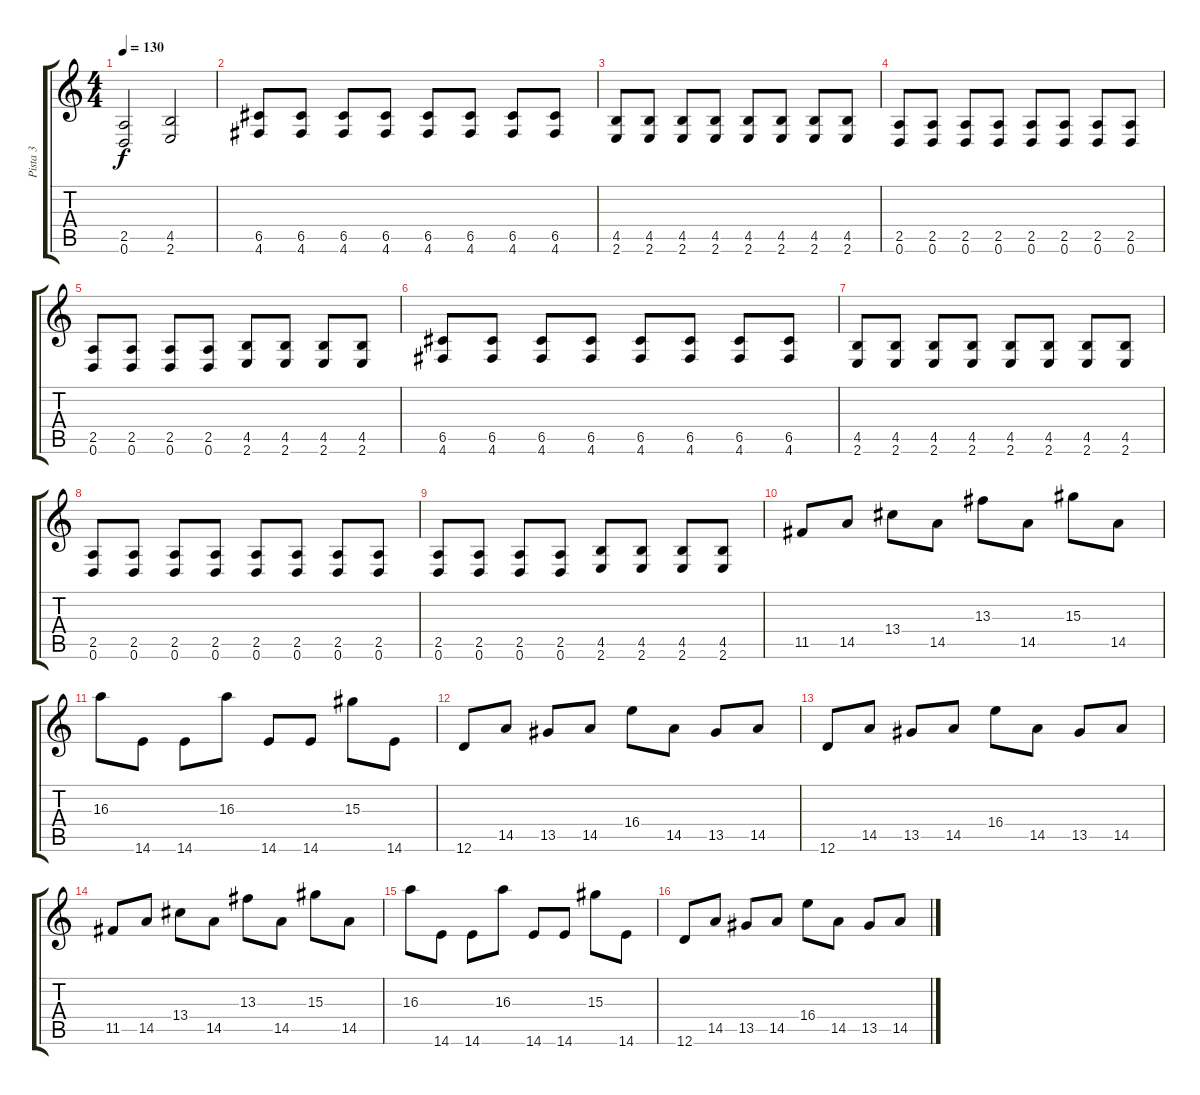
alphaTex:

\track ("Pista 3" "Pista 3") {instrument distortionguitar}
\staff {score tabs}
\tuning (D4 A3 F3 C3 G2 D2) {hide}
\ts (4 4)
\tempo 130
\clef g2
\ks c
(2.5 0.6).2{dy f} (4.5 2.6).2 |
(6.5 4.6).8 (6.5 4.6).8 (6.5 4.6).8 (6.5 4.6).8 (6.5 4.6).8 (6.5 4.6).8 (6.5 4.6).8 (6.5 4.6).8 |
(4.5 2.6).8 (4.5 2.6).8 (4.5 2.6).8 (4.5 2.6).8 (4.5 2.6).8 (4.5 2.6).8 (4.5 2.6).8 (4.5 2.6).8 |
(2.5 0.6).8 (2.5 0.6).8 (2.5 0.6).8 (2.5 0.6).8 (2.5 0.6).8 (2.5 0.6).8 (2.5 0.6).8 (2.5 0.6).8 |
(2.5 0.6).8 (2.5 0.6).8 (2.5 0.6).8 (2.5 0.6).8 (4.5 2.6).8 (4.5 2.6).8 (4.5 2.6).8 (4.5 2.6).8 |
(6.5 4.6).8 (6.5 4.6).8 (6.5 4.6).8 (6.5 4.6).8 (6.5 4.6).8 (6.5 4.6).8 (6.5 4.6).8 (6.5 4.6).8 |
(4.5 2.6).8 (4.5 2.6).8 (4.5 2.6).8 (4.5 2.6).8 (4.5 2.6).8 (4.5 2.6).8 (4.5 2.6).8 (4.5 2.6).8 |
(2.5 0.6).8 (2.5 0.6).8 (2.5 0.6).8 (2.5 0.6).8 (2.5 0.6).8 (2.5 0.6).8 (2.5 0.6).8 (2.5 0.6).8 |
(2.5 0.6).8 (2.5 0.6).8 (2.5 0.6).8 (2.5 0.6).8 (4.5 2.6).8 (4.5 2.6).8 (4.5 2.6).8 (4.5 2.6).8 |
11.5.8 14.5.8 13.4.8 14.5.8 13.3.8 14.5.8 15.3.8 14.5.8 |
16.3.8 14.6.8 14.6.8 16.3.8 14.6.8 14.6.8 15.3.8 14.6.8 |
12.6.8 14.5.8 13.5.8 14.5.8 16.4.8 14.5.8 13.5.8 14.5.8 |
12.6.8 14.5.8 13.5.8 14.5.8 16.4.8 14.5.8 13.5.8 14.5.8 |
11.5.8 14.5.8 13.4.8 14.5.8 13.3.8 14.5.8 15.3.8 14.5.8 |
16.3.8 14.6.8 14.6.8 16.3.8 14.6.8 14.6.8 15.3.8 14.6.8 |
12.6.8 14.5.8 13.5.8 14.5.8 16.4.8 14.5.8 13.5.8 14.5.8
